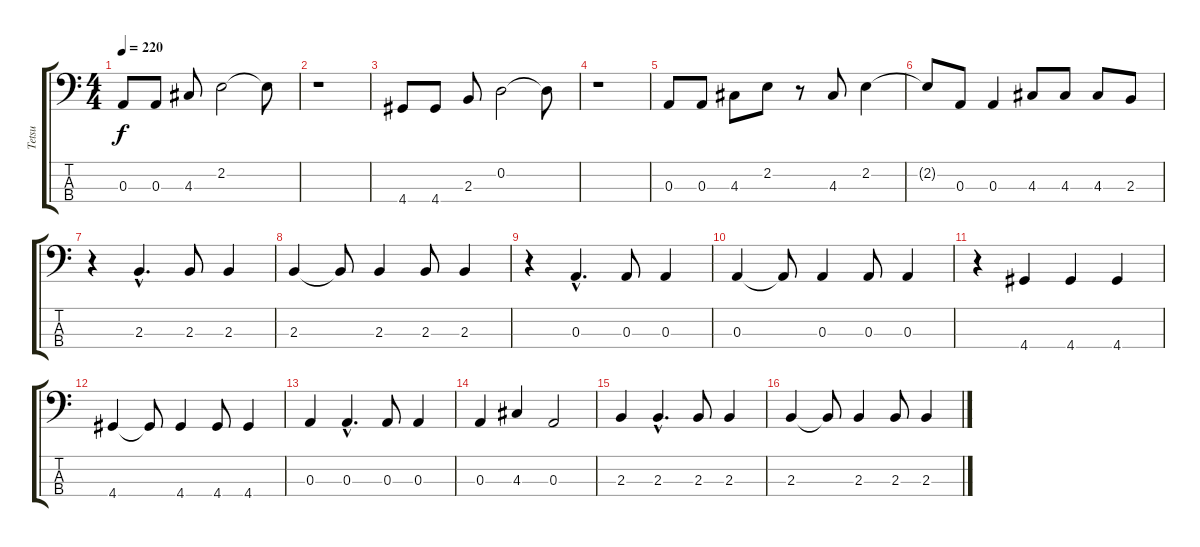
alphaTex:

\track ("Tetsu" "Tetsu") {instrument electricbasspick}
\staff {score tabs}
\tuning (G2 D2 A1 E1) {hide}
\ts (4 4)
\tempo 220
\clef f4
\ks c
0.3.8{dy f} 0.3.8 4.3.8 2.2.2 2.2{t}.8 |
r.1 |
4.4.8 4.4.8 2.3.8 0.2.2 0.2{t}.8 |
r.1 |
0.3.8 0.3.8 4.3.8 2.2.8 r.8 4.3.8 2.2.4 |
2.2{t}.8 0.3.8 0.3.4 4.3.8 4.3.8 4.3.8 2.3.8 |
r.4 2.3{hac}.4{d} 2.3.8 2.3.4 |
2.3.4 2.3{t}.8 2.3.4 2.3.8 2.3.4 |
r.4 0.3{hac}.4{d} 0.3.8 0.3.4 |
0.3.4 0.3{t}.8 0.3.4 0.3.8 0.3.4 |
r.4 4.4.4 4.4.4 4.4.4 |
4.4.4 4.4{t}.8 4.4.4 4.4.8 4.4.4 |
0.3.4 0.3{hac}.4{d} 0.3.8 0.3.4 |
0.3.4 4.3.4 0.3.2 |
2.3.4 2.3{hac}.4{d} 2.3.8 2.3.4 |
2.3.4 2.3{t}.8 2.3.4 2.3.8 2.3.4
